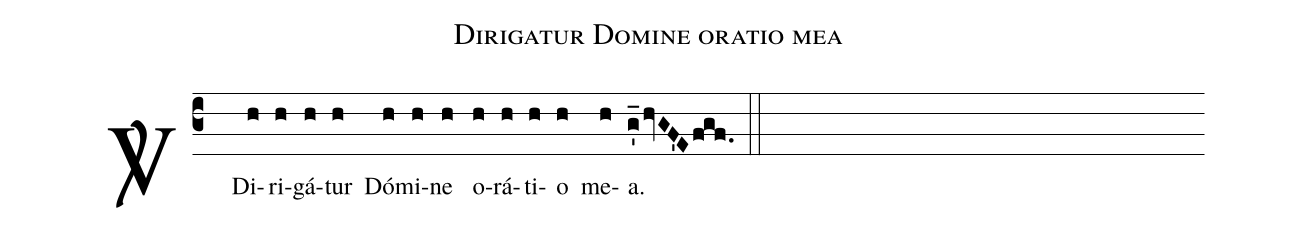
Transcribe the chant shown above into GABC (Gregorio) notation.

name: Dirigatur Domine oratio mea;
%%
(c3) <sp>V/</sp>(//) Di(h)ri(h)gá(h)tur(h) Dó(h)mi(h)ne(h) o(h)rá(h)ti(h)o(h) me(h)a.(g_'hvGF'Efgf.)
(::)
